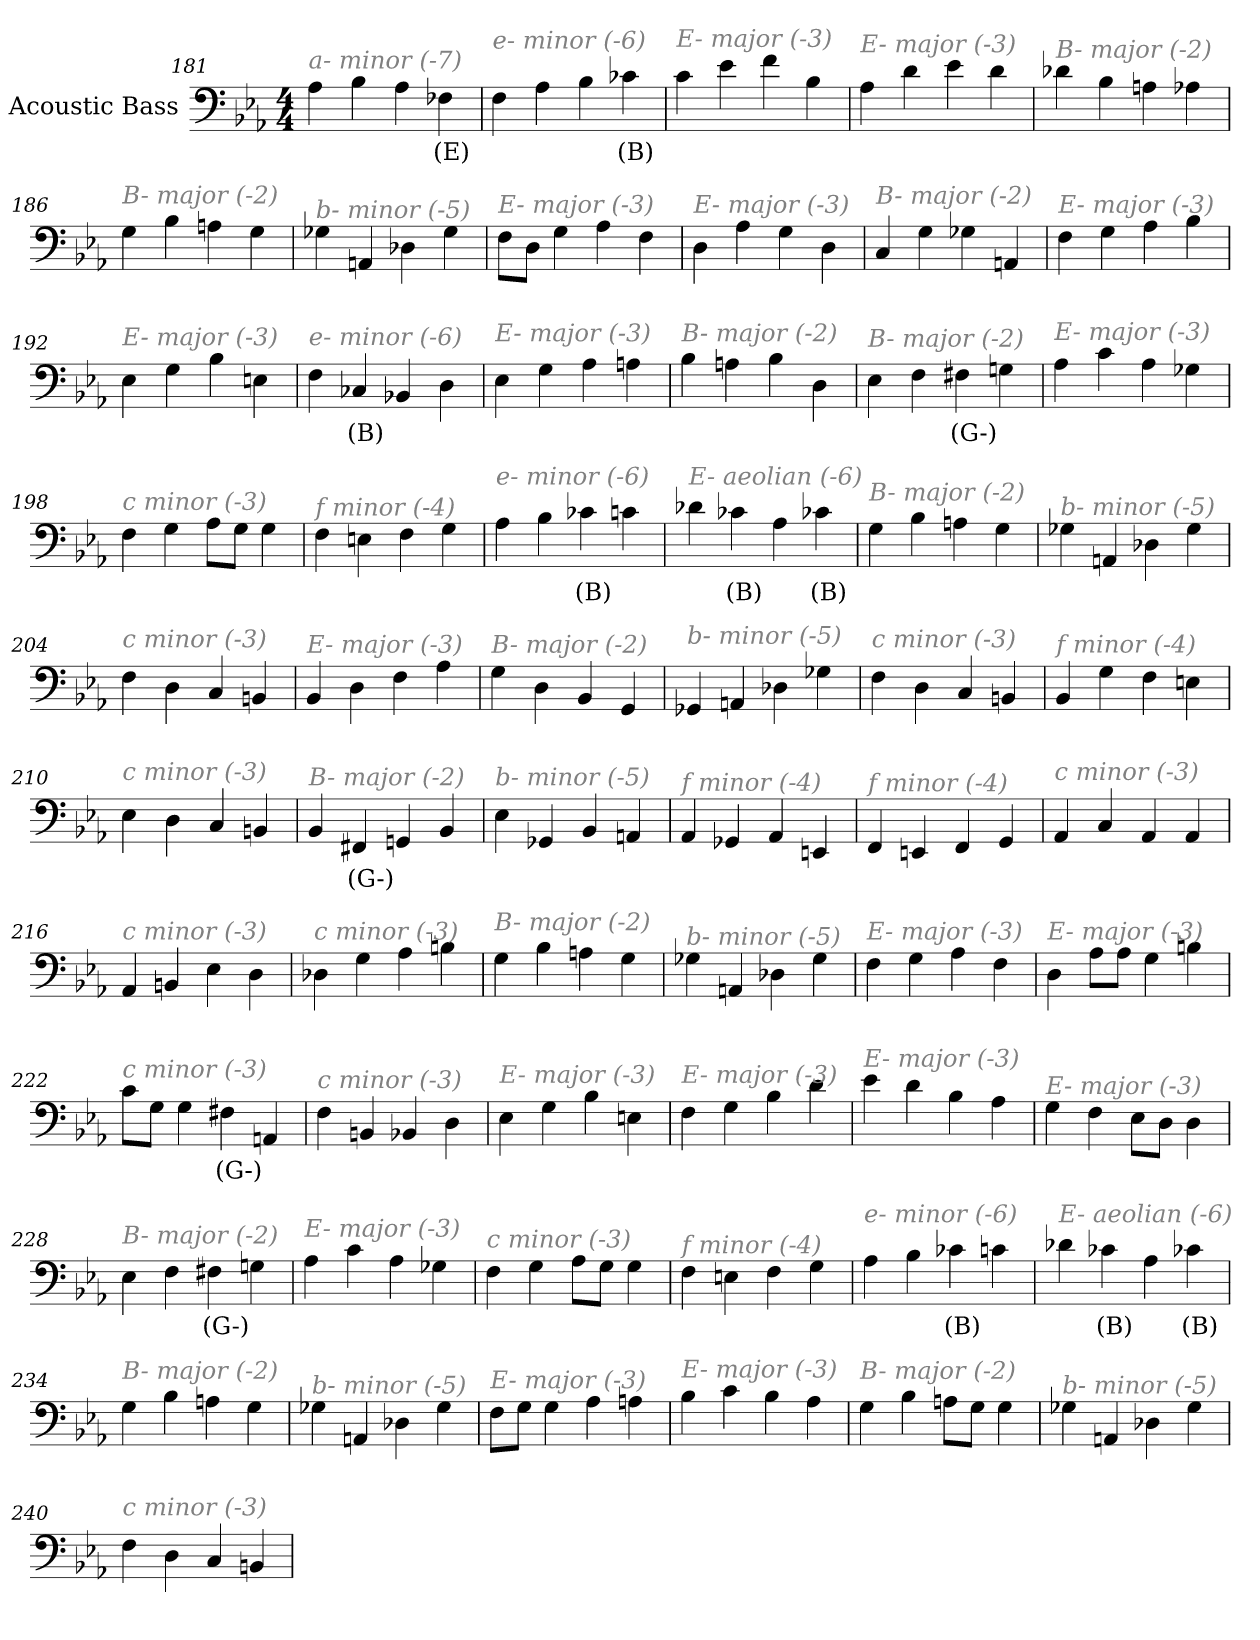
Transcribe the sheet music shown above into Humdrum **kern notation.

**kern	**text
*part1	*part1
*staff1	*staff1
*I"Acoustic Bass	*
*clefF4	*
*ITrd7c12	*
*k[b-e-a-]	*
*E-:	*
*M4/4	*
=181	=181
!LO:TX:i:color=#808080:t=a- minor (-7)	!
4AA-	.
4BB-	.
4AA-	.
4FF-Xi	(E)
=182	=182
!LO:TX:i:color=#808080:t=e- minor (-6)	!
4FF	.
4AA-	.
4BB-	.
4C-Xi	(B)
=183	=183
!LO:TX:i:color=#808080:t=E- major (-3)	!
4C	.
4E-	.
4F	.
4BB-	.
=184	=184
!LO:TX:i:color=#808080:t=E- major (-3)	!
4AA-	.
4D	.
4E-	.
4D	.
=185	=185
!LO:TX:i:color=#808080:t=B- major (-2)	!
4D-X	.
4BB-	.
4AAn	.
4AA-X	.
=186	=186
!LO:TX:i:color=#808080:t=B- major (-2)	!
4GG	.
4BB-	.
4AAn	.
4GG	.
=187	=187
!LO:TX:i:color=#808080:t=b- minor (-5)	!
4GG-X	.
4AAAn	.
4DD-X	.
4GG-	.
=188	=188
!LO:TX:i:color=#808080:t=E- major (-3)	!
8FFL	.
8DDJ	.
4GG	.
4AA-	.
4FF	.
=189	=189
!LO:TX:i:color=#808080:t=E- major (-3)	!
4DD	.
4AA-	.
4GG	.
4DD	.
=190	=190
!LO:TX:i:color=#808080:t=B- major (-2)	!
4CC	.
4GG	.
4GG-X	.
4AAAn	.
=191	=191
!LO:TX:i:color=#808080:t=E- major (-3)	!
4FF	.
4GG	.
4AA-	.
4BB-	.
=192	=192
!LO:TX:i:color=#808080:t=E- major (-3)	!
4EE-	.
4GG	.
4BB-	.
4EEn	.
=193	=193
!LO:TX:i:color=#808080:t=e- minor (-6)	!
4FF	.
4CC-Xi	(B)
4BBB-X	.
4DD	.
=194	=194
!LO:TX:i:color=#808080:t=E- major (-3)	!
4EE-	.
4GG	.
4AA-	.
4AAn	.
=195	=195
!LO:TX:i:color=#808080:t=B- major (-2)	!
4BB-	.
4AAn	.
4BB-	.
4DD	.
=196	=196
!LO:TX:i:color=#808080:t=B- major (-2)	!
4EE-	.
4FF	.
4FF#Xi	(G-)
4GGn	.
=197	=197
!LO:TX:i:color=#808080:t=E- major (-3)	!
4AA-	.
4C	.
4AA-	.
4GG-X	.
=198	=198
!LO:TX:i:color=#808080:t=c minor (-3)	!
4FF	.
4GG	.
8AA-L	.
8GGJ	.
4GG	.
=199	=199
!LO:TX:i:color=#808080:t=f minor (-4)	!
4FF	.
4EEn	.
4FF	.
4GG	.
=200	=200
!LO:TX:i:color=#808080:t=e- minor (-6)	!
4AA-	.
4BB-	.
4C-Xi	(B)
4C	.
=201	=201
!LO:TX:i:color=#808080:t=E- aeolian (-6)	!
4D-X	.
4C-Xi	(B)
4AA-	.
4C-Xi	(B)
=202	=202
!LO:TX:i:color=#808080:t=B- major (-2)	!
4GG	.
4BB-	.
4AAn	.
4GG	.
=203	=203
!LO:TX:i:color=#808080:t=b- minor (-5)	!
4GG-X	.
4AAAn	.
4DD-X	.
4GG-	.
=204	=204
!LO:TX:i:color=#808080:t=c minor (-3)	!
4FF	.
4DD	.
4CC	.
4BBBn	.
=205	=205
!LO:TX:i:color=#808080:t=E- major (-3)	!
4BBB-	.
4DD	.
4FF	.
4AA-	.
=206	=206
!LO:TX:i:color=#808080:t=B- major (-2)	!
4GG	.
4DD	.
4BBB-	.
4GGG	.
=207	=207
!LO:TX:i:color=#808080:t=b- minor (-5)	!
4GGG-X	.
4AAAn	.
4DD-X	.
4GG-X	.
=208	=208
!LO:TX:i:color=#808080:t=c minor (-3)	!
4FF	.
4DD	.
4CC	.
4BBBn	.
=209	=209
!LO:TX:i:color=#808080:t=f minor (-4)	!
4BBB-	.
4GG	.
4FF	.
4EEn	.
=210	=210
!LO:TX:i:color=#808080:t=c minor (-3)	!
4EE-	.
4DD	.
4CC	.
4BBBn	.
=211	=211
!LO:TX:i:color=#808080:t=B- major (-2)	!
4BBB-	.
4FFF#Xi	(G-)
4GGGn	.
4BBB-	.
=212	=212
!LO:TX:i:color=#808080:t=b- minor (-5)	!
4EE-	.
4GGG-X	.
4BBB-	.
4AAAn	.
=213	=213
!LO:TX:i:color=#808080:t=f minor (-4)	!
4AAA-	.
4GGG-X	.
4AAA-	.
4EEEn	.
=214	=214
!LO:TX:i:color=#808080:t=f minor (-4)	!
4FFF	.
4EEEn	.
4FFF	.
4GGG	.
=215	=215
!LO:TX:i:color=#808080:t=c minor (-3)	!
4AAA-	.
4CC	.
4AAA-	.
4AAA-	.
=216	=216
!LO:TX:i:color=#808080:t=c minor (-3)	!
4AAA-	.
4BBBn	.
4EE-	.
4DD	.
=217	=217
!LO:TX:i:color=#808080:t=c minor (-3)	!
4DD-X	.
4GG	.
4AA-	.
4BBn	.
=218	=218
!LO:TX:i:color=#808080:t=B- major (-2)	!
4GG	.
4BB-	.
4AAn	.
4GG	.
=219	=219
!LO:TX:i:color=#808080:t=b- minor (-5)	!
4GG-X	.
4AAAn	.
4DD-X	.
4GG-	.
=220	=220
!LO:TX:i:color=#808080:t=E- major (-3)	!
4FF	.
4GG	.
4AA-	.
4FF	.
=221	=221
!LO:TX:i:color=#808080:t=E- major (-3)	!
4DD	.
8AA-L	.
8AA-J	.
4GG	.
4BBn	.
=222	=222
!LO:TX:i:color=#808080:t=c minor (-3)	!
8CL	.
8GGJ	.
4GG	.
4FF#Xi	(G-)
4AAAn	.
=223	=223
!LO:TX:i:color=#808080:t=c minor (-3)	!
4FF	.
4BBBn	.
4BBB-X	.
4DD	.
=224	=224
!LO:TX:i:color=#808080:t=E- major (-3)	!
4EE-	.
4GG	.
4BB-	.
4EEn	.
=225	=225
!LO:TX:i:color=#808080:t=E- major (-3)	!
4FF	.
4GG	.
4BB-	.
4D	.
=226	=226
!LO:TX:i:color=#808080:t=E- major (-3)	!
4E-	.
4D	.
4BB-	.
4AA-	.
=227	=227
!LO:TX:i:color=#808080:t=E- major (-3)	!
4GG	.
4FF	.
8EE-L	.
8DDJ	.
4DD	.
=228	=228
!LO:TX:i:color=#808080:t=B- major (-2)	!
4EE-	.
4FF	.
4FF#Xi	(G-)
4GGn	.
=229	=229
!LO:TX:i:color=#808080:t=E- major (-3)	!
4AA-	.
4C	.
4AA-	.
4GG-X	.
=230	=230
!LO:TX:i:color=#808080:t=c minor (-3)	!
4FF	.
4GG	.
8AA-L	.
8GGJ	.
4GG	.
=231	=231
!LO:TX:i:color=#808080:t=f minor (-4)	!
4FF	.
4EEn	.
4FF	.
4GG	.
=232	=232
!LO:TX:i:color=#808080:t=e- minor (-6)	!
4AA-	.
4BB-	.
4C-Xi	(B)
4C	.
=233	=233
!LO:TX:i:color=#808080:t=E- aeolian (-6)	!
4D-X	.
4C-Xi	(B)
4AA-	.
4C-Xi	(B)
=234	=234
!LO:TX:i:color=#808080:t=B- major (-2)	!
4GG	.
4BB-	.
4AAn	.
4GG	.
=235	=235
!LO:TX:i:color=#808080:t=b- minor (-5)	!
4GG-X	.
4AAAn	.
4DD-X	.
4GG-	.
=236	=236
!LO:TX:i:color=#808080:t=E- major (-3)	!
8FFL	.
8GGJ	.
4GG	.
4AA-	.
4AAn	.
=237	=237
!LO:TX:i:color=#808080:t=E- major (-3)	!
4BB-	.
4C	.
4BB-	.
4AA-	.
=238	=238
!LO:TX:i:color=#808080:t=B- major (-2)	!
4GG	.
4BB-	.
8AAnL	.
8GGJ	.
4GG	.
=239	=239
!LO:TX:i:color=#808080:t=b- minor (-5)	!
4GG-X	.
4AAAn	.
4DD-X	.
4GG-	.
=240	=240
!LO:TX:i:color=#808080:t=c minor (-3)	!
4FF	.
4DD	.
4CC	.
4BBBn	.
=	=
*-	*-
